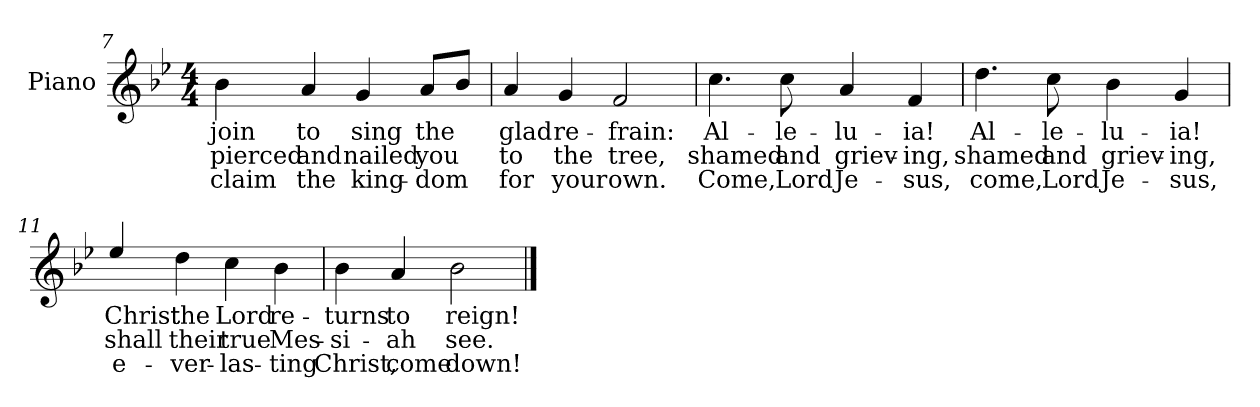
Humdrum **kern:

**kern	**text	**text	**text
*part1	*part1	*part1	*part1
*staff1	*staff1	*staff1	*staff1
*I"Piano	*	*	*
*I'Pno.	*	*	*
!!LO:LB:g=z
*clefG2	*	*	*
*k[b-e-]	*	*	*
*B-:	*	*	*
*M4/4	*	*	*
=7	=7	=7	=7
!	!LO:LY:b:color=#000000	!LO:LY:b:color=#000000	!LO:LY:b:color=#000000
4b-i\	join	pierced	claim
!	!LO:LY:b:color=#000000	!LO:LY:b:color=#000000	!LO:LY:b:color=#000000
4ai/	to	and	the
!	!LO:LY:b:color=#000000	!LO:LY:b:color=#000000	!LO:LY:b:color=#000000
4gi/	sing	nailed	king-
!	!LO:LY:b:color=#000000	!LO:LY:b:color=#000000	!LO:LY:b:color=#000000
8ai/L	the	you	-dom
8b-i/J	.	.	.
=8	=8	=8	=8
!	!LO:LY:b:color=#000000	!LO:LY:b:color=#000000	!LO:LY:b:color=#000000
4ai/	glad	to	for
!	!LO:LY:b:color=#000000	!LO:LY:b:color=#000000	!LO:LY:b:color=#000000
4gi/	re-	the	your
!	!LO:LY:b:color=#000000	!LO:LY:b:color=#000000	!LO:LY:b:color=#000000
2fi/	-frain:	tree,	own.
=9	=9	=9	=9
!	!LO:LY:b:color=#000000	!LO:LY:b:color=#000000	!LO:LY:b:color=#000000
4.cci\	Al-	shamed	Come,
!	!LO:LY:b:color=#000000	!LO:LY:b:color=#000000	!LO:LY:b:color=#000000
8cci\	-le-	and	Lord
!	!LO:LY:b:color=#000000	!LO:LY:b:color=#000000	!LO:LY:b:color=#000000
4ai/	-lu-	griev-	Je-
!	!LO:LY:b:color=#000000	!LO:LY:b:color=#000000	!LO:LY:b:color=#000000
4fi/	-ia!	-ing,	-sus,
!!LO:LB:g=z
=10	=10	=10	=10
!	!LO:LY:b:color=#000000	!LO:LY:b:color=#000000	!LO:LY:b:color=#000000
4.ddi\	Al-	shamed	come,
!	!LO:LY:b:color=#000000	!LO:LY:b:color=#000000	!LO:LY:b:color=#000000
8cci\	-le-	and	Lord
!	!LO:LY:b:color=#000000	!LO:LY:b:color=#000000	!LO:LY:b:color=#000000
4b-i\	-lu-	griev-	Je-
!	!LO:LY:b:color=#000000	!LO:LY:b:color=#000000	!LO:LY:b:color=#000000
4gi/	-ia!	-ing,	-sus,
=11	=11	=11	=11
!	!LO:LY:b:color=#000000	!LO:LY:b:color=#000000	!LO:LY:b:color=#000000
4ee-i/	Christ	shall	e-
!	!LO:LY:b:color=#000000	!LO:LY:b:color=#000000	!LO:LY:b:color=#000000
4ddi\	the	their	-ver-
!	!LO:LY:b:color=#000000	!LO:LY:b:color=#000000	!LO:LY:b:color=#000000
4cci\	Lord	true	-las-
!	!LO:LY:b:color=#000000	!LO:LY:b:color=#000000	!LO:LY:b:color=#000000
4b-i\	re-	Mes-	-ting
=12	=12	=12	=12
!	!LO:LY:b:color=#000000	!LO:LY:b:color=#000000	!LO:LY:b:color=#000000
4b-i\	-turns	-si-	Christ,
!	!LO:LY:b:color=#000000	!LO:LY:b:color=#000000	!LO:LY:b:color=#000000
4ai/	to	-ah	come
!	!LO:LY:b:color=#000000	!LO:LY:b:color=#000000	!LO:LY:b:color=#000000
2b-i\	reign!	see.	down!
==	==	==	==
*-	*-	*-	*-
